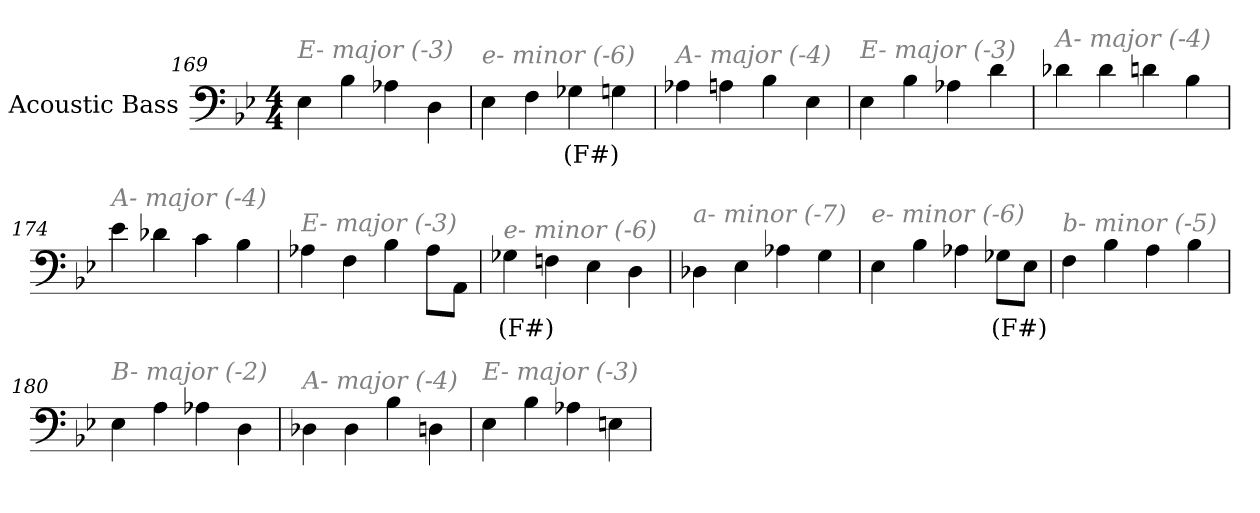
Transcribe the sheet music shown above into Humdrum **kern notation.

**kern	**text
*part1	*part1
*staff1	*staff1
*I"Acoustic Bass	*
*clefF4	*
*ITrd7c12	*
*k[b-e-]	*
*B-:	*
*M4/4	*
=169	=169
!LO:TX:i:color=#808080:t=E- major (-3)	!
4EE-	.
4BB-	.
4AA-X	.
4DD	.
=170	=170
!LO:TX:i:color=#808080:t=e- minor (-6)	!
4EE-	.
4FF	.
4GG-Xi	(F#)
4GG	.
=171	=171
!LO:TX:i:color=#808080:t=A- major (-4)	!
4AA-X	.
4AAn	.
4BB-	.
4EE-	.
=172	=172
!LO:TX:i:color=#808080:t=E- major (-3)	!
4EE-	.
4BB-	.
4AA-X	.
4D	.
=173	=173
!LO:TX:i:color=#808080:t=A- major (-4)	!
4D-X	.
4D-	.
4Dn	.
4BB-	.
=174	=174
!LO:TX:i:color=#808080:t=A- major (-4)	!
4E-	.
4D-X	.
4C	.
4BB-	.
=175	=175
!LO:TX:i:color=#808080:t=E- major (-3)	!
4AA-X	.
4FF	.
4BB-	.
8AA-L	.
8AAAJ	.
=176	=176
!LO:TX:i:color=#808080:t=e- minor (-6)	!
4GG-Xi	(F#)
4FFn	.
4EE-	.
4DD	.
=177	=177
!LO:TX:i:color=#808080:t=a- minor (-7)	!
4DD-X	.
4EE-	.
4AA-X	.
4GG	.
=178	=178
!LO:TX:i:color=#808080:t=e- minor (-6)	!
4EE-	.
4BB-	.
4AA-X	.
8GG-XiL	(F#)
8EE-J	.
=179	=179
!LO:TX:i:color=#808080:t=b- minor (-5)	!
4FF	.
4BB-	.
4AA	.
4BB-	.
=180	=180
!LO:TX:i:color=#808080:t=B- major (-2)	!
4EE-	.
4AA	.
4AA-X	.
4DD	.
=181	=181
!LO:TX:i:color=#808080:t=A- major (-4)	!
4DD-X	.
4DD-	.
4BB-	.
4DDn	.
=182	=182
!LO:TX:i:color=#808080:t=E- major (-3)	!
4EE-	.
4BB-	.
4AA-X	.
4EEn	.
=	=
*-	*-
